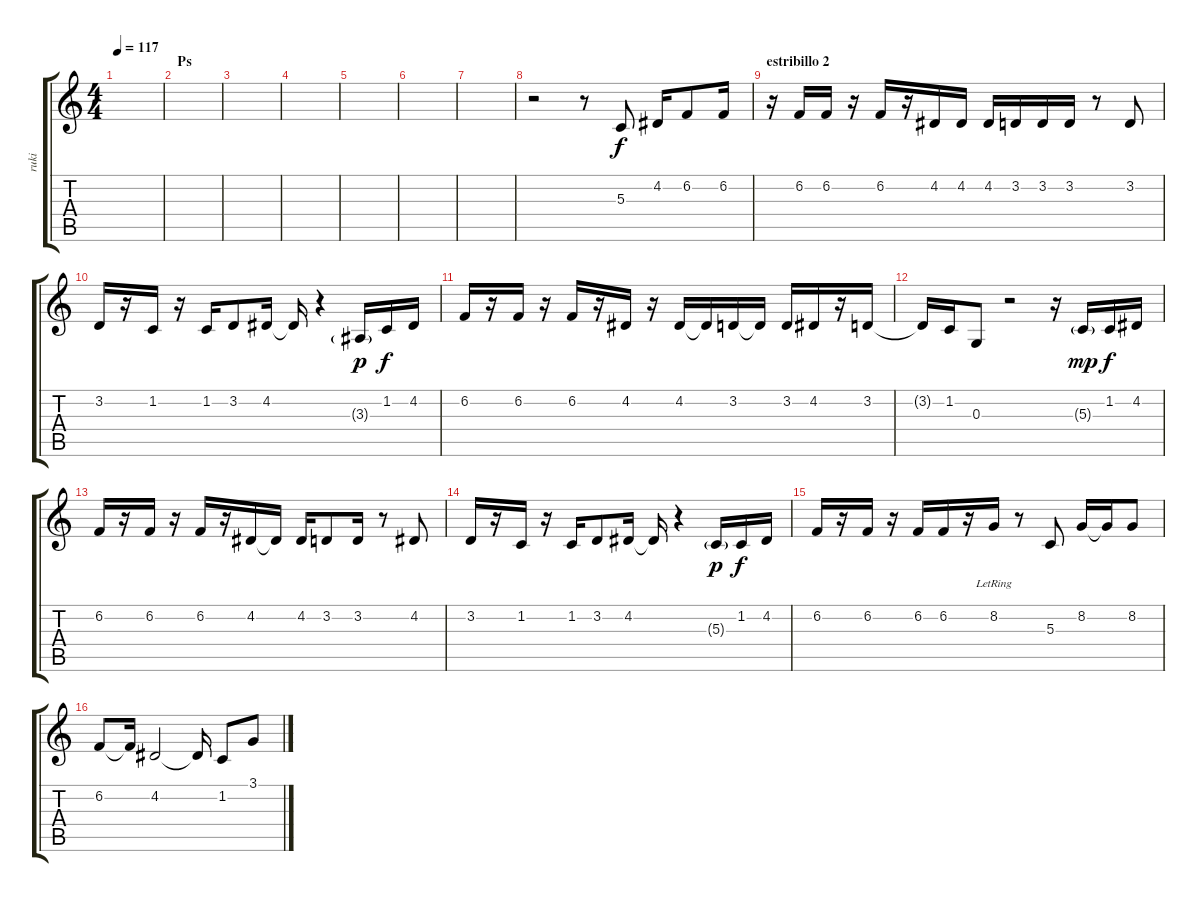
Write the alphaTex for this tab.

\track ("ruki" "ruki") {instrument voiceoohs}
\staff {score tabs}
\tuning (E4 B3 G3 D3 A2 E2) {hide}
\ts (4 4)
\tempo 117
\clef g2
\ks c
|
\section ("" "Ps")
|
|
|
|
|
|
r.2 r.8 5.3.8 4.2.16 6.2.8 6.2.16 |
\section ("" "estribillo 2")
r.16 6.2.16 6.2.16 r.16 6.2.16 r.16 4.2.16 4.2.16 4.2.16 3.2.16 3.2.16 3.2.16 r.8 3.2.8 |
3.2.16 r.16 1.2.16 r.16 1.2.16 3.2.8 4.2.16 4.2{t}.16 r.4 3.3{g}.16{dy p} 1.2.16{dy f} 4.2.16 |
6.2.16 r.16 6.2.16 r.16 6.2.16 r.16 4.2.16 r.16 4.2.16 4.2{t}.16 3.2.16 3.2{t}.16 3.2.16 4.2.16 r.16 3.2.16 |
3.2{t}.16 1.2.16 0.3.8 r.2 r.16 5.3{g}.16{dy mp} 1.2.16{dy f} 4.2.16 |
6.2.16 r.16 6.2.16 r.16 6.2.16 r.16 4.2.16 4.2{t}.16 4.2.16 3.2.8 3.2.16 r.8 4.2.8 |
3.2.16 r.16 1.2.16 r.16 1.2.16 3.2.8 4.2.16 4.2{t}.16 r.4 5.3{g}.16{dy p} 1.2.16{dy f} 4.2.16 |
6.2.16 r.16 6.2.16 r.16 6.2.16 6.2.16 r.16 8.2{lr}.16 r.8 5.3.8 8.2.16 8.2{t}.16 8.2.8 |
6.2.8 6.2{t}.16 4.2.2 4.2{t}.16 1.2.8 3.1.8
